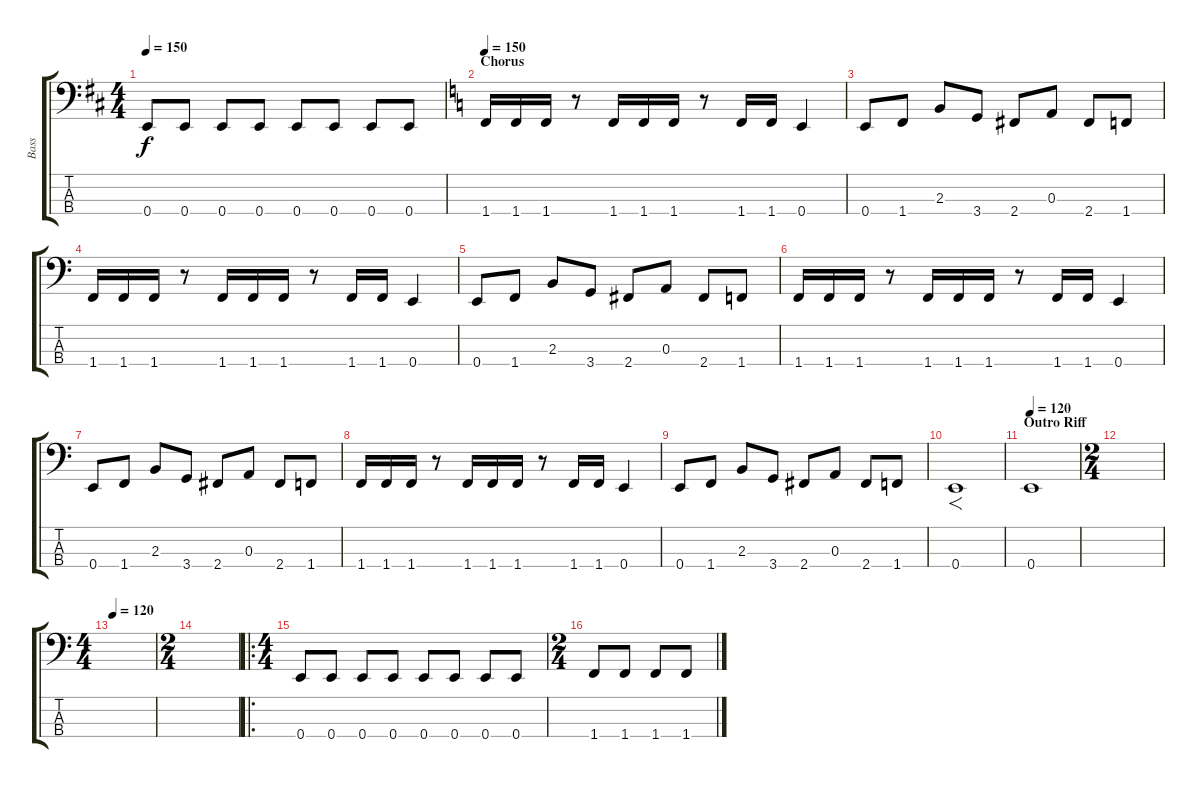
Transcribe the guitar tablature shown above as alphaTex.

\track ("Bass" "Bass") {instrument electricbasspick}
\staff {score tabs}
\tuning (G2 D2 A1 E1) {hide}
\ts (4 4)
\tempo 150
\clef f4
\ks d
0.4.8{dy f} 0.4.8 0.4.8 0.4.8 0.4.8 0.4.8 0.4.8 0.4.8 |
\section ("" "Chorus")
\tempo 150
\ks c
1.4.16 1.4.16 1.4.16 r.8 1.4.16 1.4.16 1.4.16 r.8 1.4.16 1.4.16 0.4.4 |
0.4.8 1.4.8 2.3.8 3.4.8 2.4.8 0.3.8 2.4.8 1.4.8 |
1.4.16 1.4.16 1.4.16 r.8 1.4.16 1.4.16 1.4.16 r.8 1.4.16 1.4.16 0.4.4 |
0.4.8 1.4.8 2.3.8 3.4.8 2.4.8 0.3.8 2.4.8 1.4.8 |
1.4.16 1.4.16 1.4.16 r.8 1.4.16 1.4.16 1.4.16 r.8 1.4.16 1.4.16 0.4.4 |
0.4.8 1.4.8 2.3.8 3.4.8 2.4.8 0.3.8 2.4.8 1.4.8 |
1.4.16 1.4.16 1.4.16 r.8 1.4.16 1.4.16 1.4.16 r.8 1.4.16 1.4.16 0.4.4 |
0.4.8 1.4.8 2.3.8 3.4.8 2.4.8 0.3.8 2.4.8 1.4.8 |
0.4.1{f} |
\section ("" "Outro Riff")
\tempo 120
0.4.1 |
\ts (2 4)
|
\ts (4 4)
\tempo 120
|
\ts (2 4)
|
\ro
\ts (4 4)
0.4.8 0.4.8 0.4.8 0.4.8 0.4.8 0.4.8 0.4.8 0.4.8 |
\ts (2 4)
1.4.8 1.4.8 1.4.8 1.4.8
